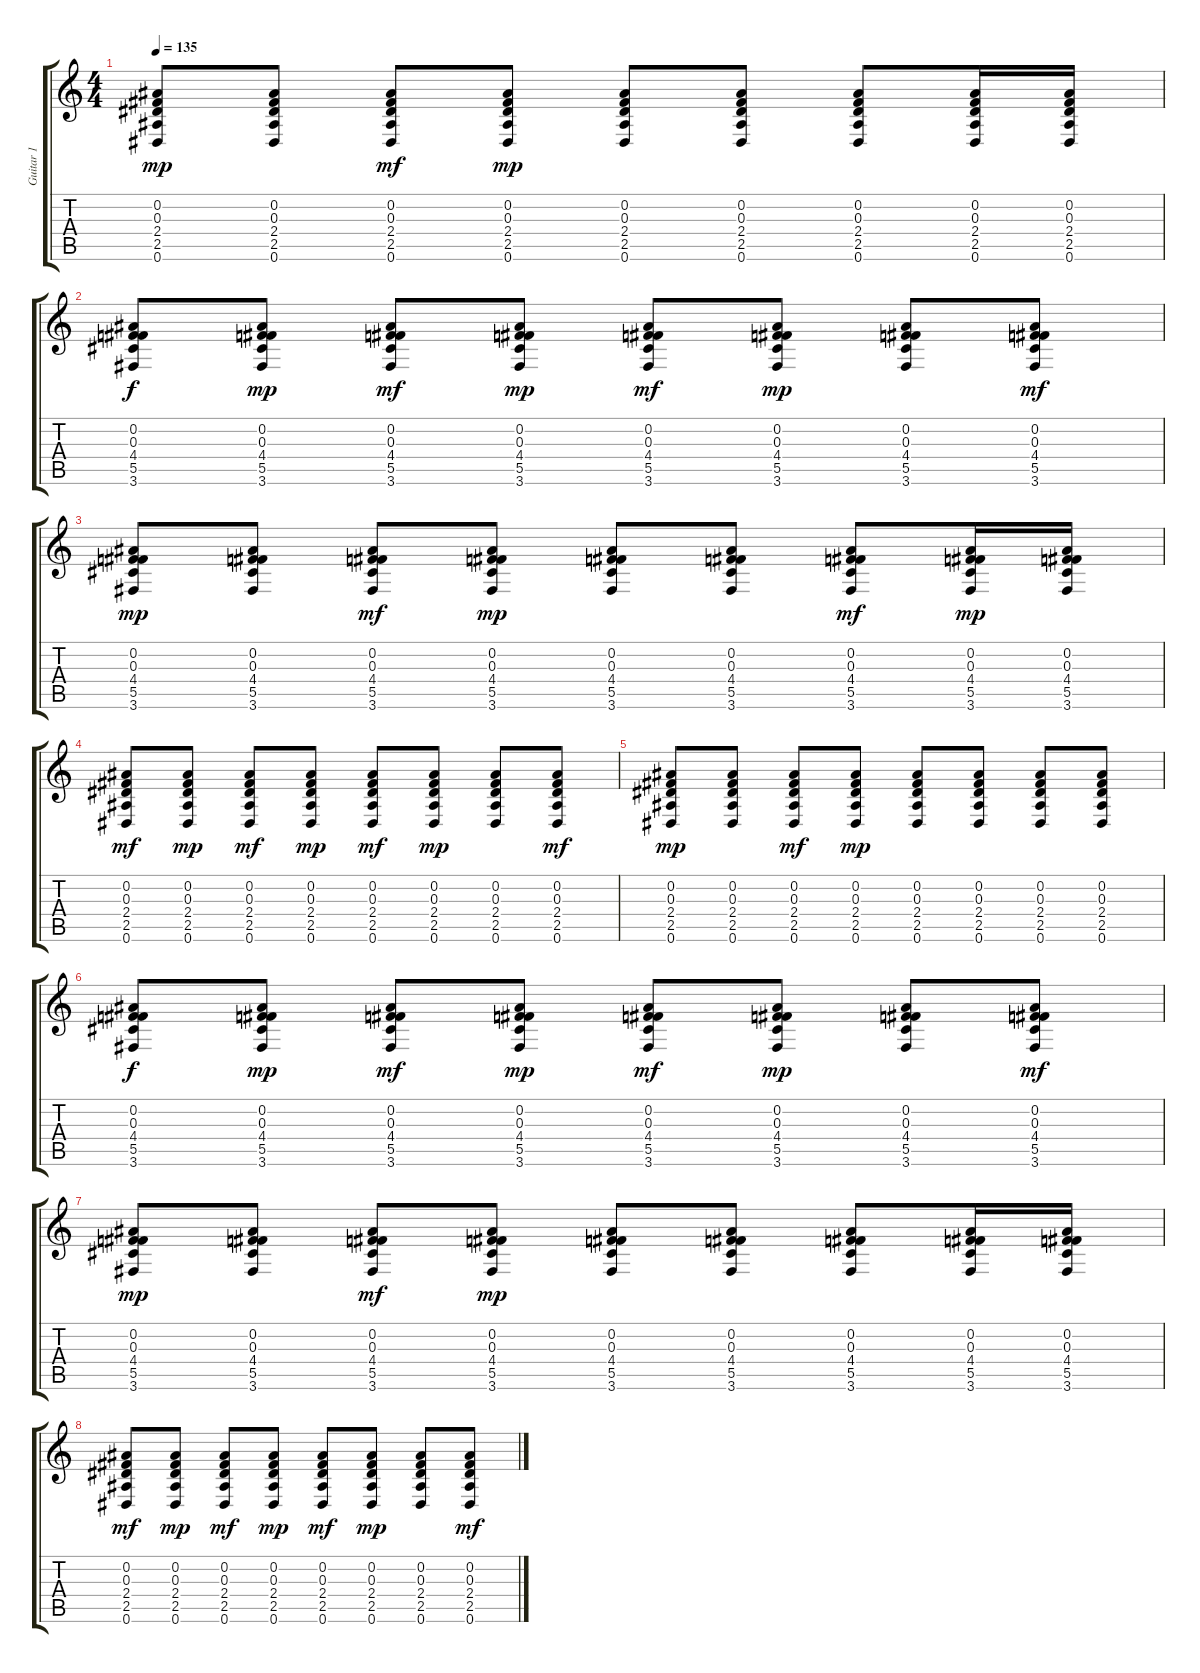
\track ("Guitar 1" "Guitar 1") {instrument acousticguitarsteel}
\staff {score tabs}
\tuning (Eb4 Bb3 Gb3 Db3 Ab2 Eb2) {hide}
\ts (4 4)
\tempo 135
\clef g2
\ks c
(0.2 0.3 2.4 2.5 0.6).8{dy mp} (0.2 0.3 2.4 2.5 0.6).8 (0.2 0.3 2.4 2.5 0.6).8{dy mf} (0.2 0.3 2.4 2.5 0.6).8{dy mp} (0.2 0.3 2.4 2.5 0.6).8 (0.2 0.3 2.4 2.5 0.6).8 (0.2 0.3 2.4 2.5 0.6).8 (0.2 0.3 2.4 2.5 0.6).16 (0.2 0.3 2.4 2.5 0.6).16 |
(0.2 0.3 4.4 5.5 3.6).8{dy f} (0.2 0.3 4.4 5.5 3.6).8{dy mp} (0.2 0.3 4.4 5.5 3.6).8{dy mf} (0.2 0.3 4.4 5.5 3.6).8{dy mp} (0.2 0.3 4.4 5.5 3.6).8{dy mf} (0.2 0.3 4.4 5.5 3.6).8{dy mp} (0.2 0.3 4.4 5.5 3.6).8 (0.2 0.3 4.4 5.5 3.6).8{dy mf} |
(0.2 0.3 4.4 5.5 3.6).8{dy mp} (0.2 0.3 4.4 5.5 3.6).8 (0.2 0.3 4.4 5.5 3.6).8{dy mf} (0.2 0.3 4.4 5.5 3.6).8{dy mp} (0.2 0.3 4.4 5.5 3.6).8 (0.2 0.3 4.4 5.5 3.6).8 (0.2 0.3 4.4 5.5 3.6).8{dy mf} (0.2 0.3 4.4 5.5 3.6).16{dy mp} (0.2 0.3 4.4 5.5 3.6).16 |
(0.2 0.3 2.4 2.5 0.6).8{dy mf} (0.2 0.3 2.4 2.5 0.6).8{dy mp} (0.2 0.3 2.4 2.5 0.6).8{dy mf} (0.2 0.3 2.4 2.5 0.6).8{dy mp} (0.2 0.3 2.4 2.5 0.6).8{dy mf} (0.2 0.3 2.4 2.5 0.6).8{dy mp} (0.2 0.3 2.4 2.5 0.6).8 (0.2 0.3 2.4 2.5 0.6).8{dy mf} |
(0.2 0.3 2.4 2.5 0.6).8{dy mp} (0.2 0.3 2.4 2.5 0.6).8 (0.2 0.3 2.4 2.5 0.6).8{dy mf} (0.2 0.3 2.4 2.5 0.6).8{dy mp} (0.2 0.3 2.4 2.5 0.6).8 (0.2 0.3 2.4 2.5 0.6).8 (0.2 0.3 2.4 2.5 0.6).8 (0.2 0.3 2.4 2.5 0.6).8 |
(0.2 0.3 4.4 5.5 3.6).8{dy f} (0.2 0.3 4.4 5.5 3.6).8{dy mp} (0.2 0.3 4.4 5.5 3.6).8{dy mf} (0.2 0.3 4.4 5.5 3.6).8{dy mp} (0.2 0.3 4.4 5.5 3.6).8{dy mf} (0.2 0.3 4.4 5.5 3.6).8{dy mp} (0.2 0.3 4.4 5.5 3.6).8 (0.2 0.3 4.4 5.5 3.6).8{dy mf} |
(0.2 0.3 4.4 5.5 3.6).8{dy mp} (0.2 0.3 4.4 5.5 3.6).8 (0.2 0.3 4.4 5.5 3.6).8{dy mf} (0.2 0.3 4.4 5.5 3.6).8{dy mp} (0.2 0.3 4.4 5.5 3.6).8 (0.2 0.3 4.4 5.5 3.6).8 (0.2 0.3 4.4 5.5 3.6).8 (0.2 0.3 4.4 5.5 3.6).16 (0.2 0.3 4.4 5.5 3.6).16 |
(0.2 0.3 2.4 2.5 0.6).8{dy mf} (0.2 0.3 2.4 2.5 0.6).8{dy mp} (0.2 0.3 2.4 2.5 0.6).8{dy mf} (0.2 0.3 2.4 2.5 0.6).8{dy mp} (0.2 0.3 2.4 2.5 0.6).8{dy mf} (0.2 0.3 2.4 2.5 0.6).8{dy mp} (0.2 0.3 2.4 2.5 0.6).8 (0.2 0.3 2.4 2.5 0.6).8{dy mf}
